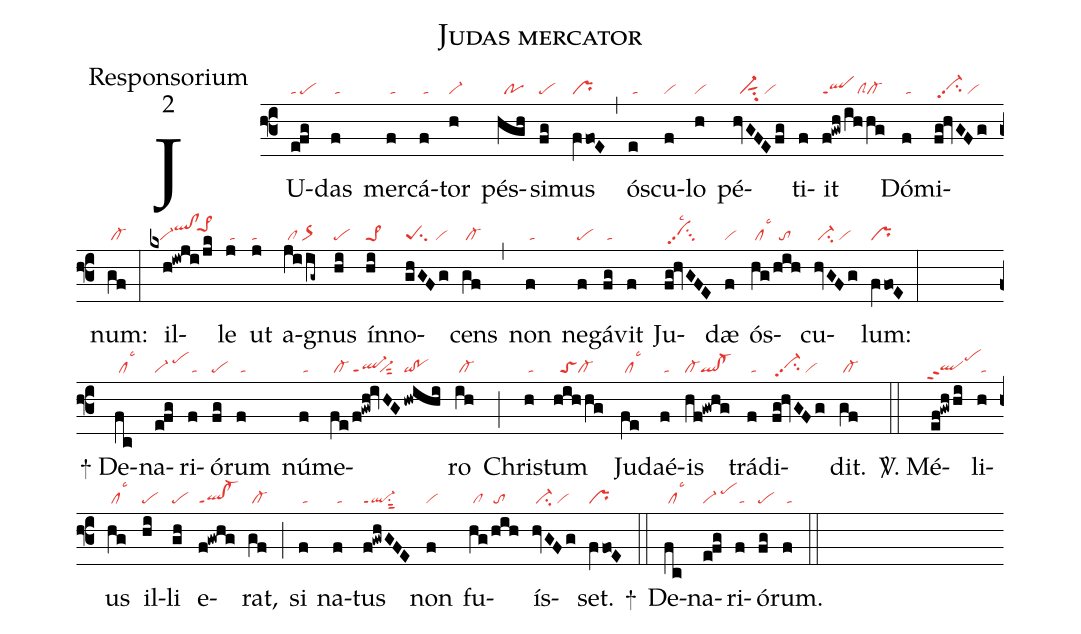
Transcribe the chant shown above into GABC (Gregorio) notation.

name:Judas mercator;
office-part:Responsorium;
mode:2;
nabc-lines: 1;
%%
(f3)
JU(e!fg|ta/pe)das(f|/ta) mer(f|/ta)cá(f|/ta)tor(h|vi-) pés(hgh|//po)si(fg|pe)mus(fVfo!E|pr) (,)
ó(e|/ta)scu(f|vi)lo(h|vi) pé(hvGFE/fg|//vi-sut1su2/vi)ti(f)it(f!gwh/ihhg|qlppt1clScl-) Dó(f|/ta)mi(fg!hvGFg|/vi-hhpp2su2/vi)num:(gf|/cl-) (:)
il(kxh!iwji/jk|///vi-qlhj!clhj`pe>1hj)le(j|/ta) ut(j|ta) a(jiig~|/cl/or>)gnus(hi|pe) ín(hi|pe>1)no(ghGFg|peSsu2/vi)cens(gf|/cl-) (,)
non(f|/ta) ne(f|pe)gá(fg|/ta)vit(f) Ju(fg!hvGFE|/vihhpp2su3lsc2)dæ(f|vi) ós(hg/hih|/cllsc3//to)cu(hvGFg|/ci-/vi)lum:(fVfo!E|pr) (:Z)
+ De(fc|/cllsc3)na(e!fg|vi-/pehj)ri(f|/ta)ó(fg|pe)rum(f|/ta) nú(f|/ta)me(fe|/cl-|/f!gwh!ivHG|ql-ppt1```vi-sut2|/hwihi|qi!po)ro(ih|/cl-) (;)
Chri(h|/ta)stum(hihhg|//toScl-) Ju(fe|/cllsc3)daé(f|/ta)is(hf!gwhg|cl-ql!cl-) trá(f|/ta)di(fg!hvGFg|/vi-hhpp2su2/vi)dit.(gf|/cl-) (::)
<sp>V/</sp>. Mé(ef!gwhhi|`qlhgppt2pehk)li(h|/ta)us(hg|/cllsc3) il(hi|pe)li(gh|pe) e(f!gwhg|ql!cl-ppt1)rat,(gf|/cl-) (;)
si(f|/ta) na(f|/ta)tus(f!gwhGFE|ql-ppt1su1sut2) non(f|vi) fu(hg/hih|/cl///to)ís(hvGFg|/ci-/vi)set.(fVfo!E|pr) +(::)
De(fc|/cllsc3)na(e!fg|vi-/pehj)ri(f|/ta)ó(fg|pe)rum.(f|/ta) (::)
